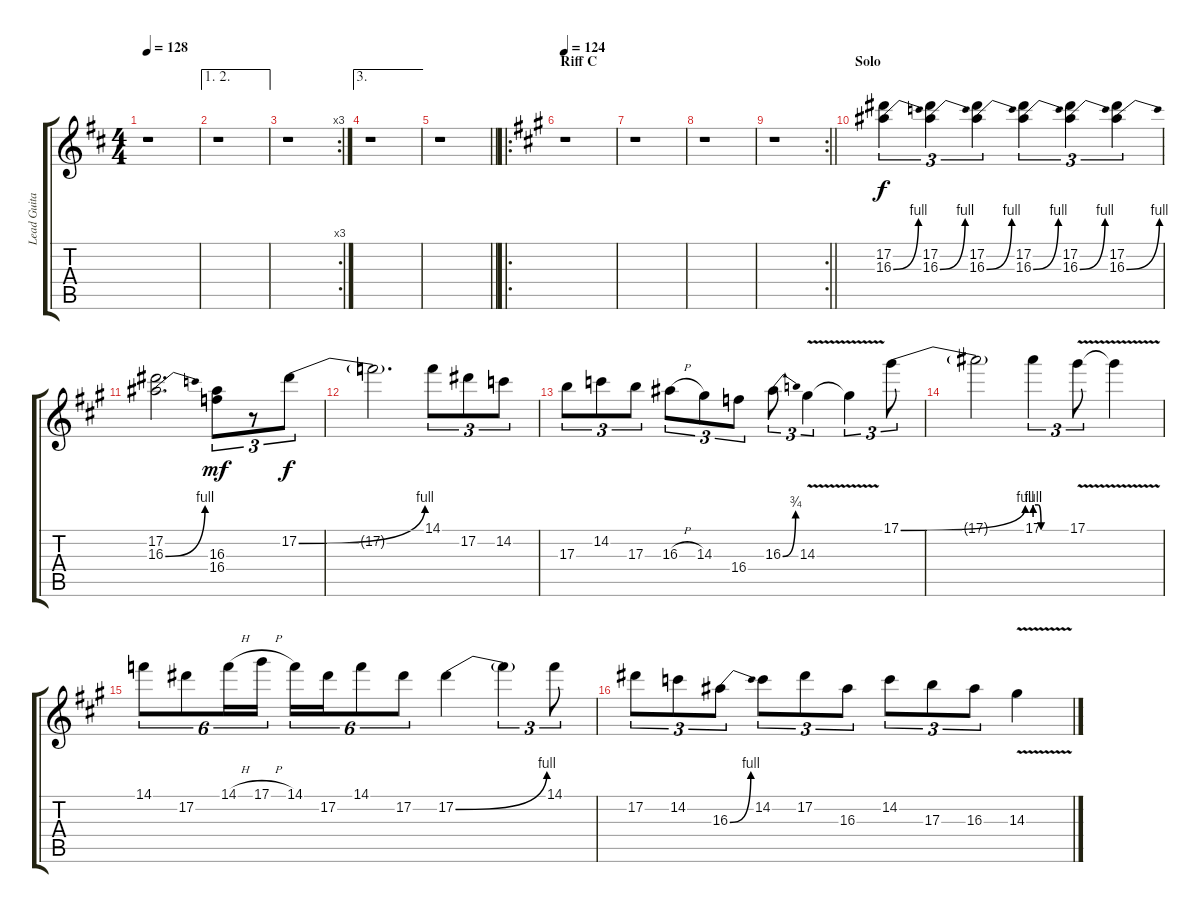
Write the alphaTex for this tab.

\track ("Lead Guitar" "Lead Guita") {instrument distortionguitar}
\staff {score tabs}
\tuning (Eb4 Bb3 Gb3 Db3 Ab2 Eb2) {hide}
\ts (4 4)
\tempo 128
\clef g2
\ks bminor
r.1{dy f} |
\ae (1 2)
r.1 |
\rc 3
r.1 |
\ae 3
r.1 |
\barLineRight lightlight
r.1 |
\ro
\section ("" "Riff C")
\tempo 124
\ks f#minor
r.1 |
r.1 |
r.1 |
\rc 2
\barLineRight lightlight
r.1 |
\section ("" "Solo")
(17.2 16.3{be (bend 0 0 60 4)}).4{tu (3 2) balance 14} (17.2 16.3{be (bend 0 0 60 4)}).4{tu (3 2)} (17.2 16.3{be (bend 0 0 60 4)}).4{tu (3 2)} (17.2 16.3{be (bend 0 0 60 4)}).4{tu (3 2)} (17.2 16.3{be (bend 0 0 60 4)}).4{tu (3 2)} (17.2 16.3{be (bend 0 0 60 4)}).4{tu (3 2)} |
(17.2 16.3{be (bend 0 0 60 4)}).2{d} (16.3 16.4).8{tu (3 2) dy mf} r.8{tu (3 2)} 17.2{be (bend 0 0 60 4)}.8{tu (3 2) dy f} |
17.2{t}.2{d} 14.1.8{tu (3 2)} 17.2.8{tu (3 2)} 14.2.8{tu (3 2)} |
17.3.8{tu (3 2)} 14.2.8{tu (3 2)} 17.3.8{tu (3 2)} 16.3{h}.8{tu (3 2)} 14.3.8{tu (3 2)} 16.4.8{tu (3 2)} 16.3{be (bend 0 0 60 3)}.8{tu (3 2)} 14.3{v}.4{tu (3 2)} 14.3{t}.4{tu (3 2)} 17.1{be (bend 0 0 60 4)}.8{tu (3 2)} |
17.1{t}.2 17.1{be (custom 0 4 6 4 12 0 60 0)}.4{tu (3 2)} 17.1{v}.8{tu (3 2)} 17.1{t}.4 |
14.1.8{tu (6 4)} 17.2.8{tu (6 4)} 14.1{h}.16{tu (6 4)} 17.1{h}.16{tu (6 4)} 14.1.16{tu (6 4)} 17.2.16{tu (6 4)} 14.1.8{tu (6 4)} 17.2.8{tu (6 4)} 17.2{be (bend 0 0 60 4)}.4 17.2{t}.4{tu (3 2)} 14.1.8{tu (3 2)} |
17.2.8{tu (3 2)} 14.2.8{tu (3 2)} 16.3{be (bend 0 0 60 4)}.8{tu (3 2)} 14.2.8{tu (3 2)} 17.2.8{tu (3 2)} 16.3.8{tu (3 2)} 14.2.8{tu (3 2)} 17.3.8{tu (3 2)} 16.3.8{tu (3 2)} 14.3{v}.4
